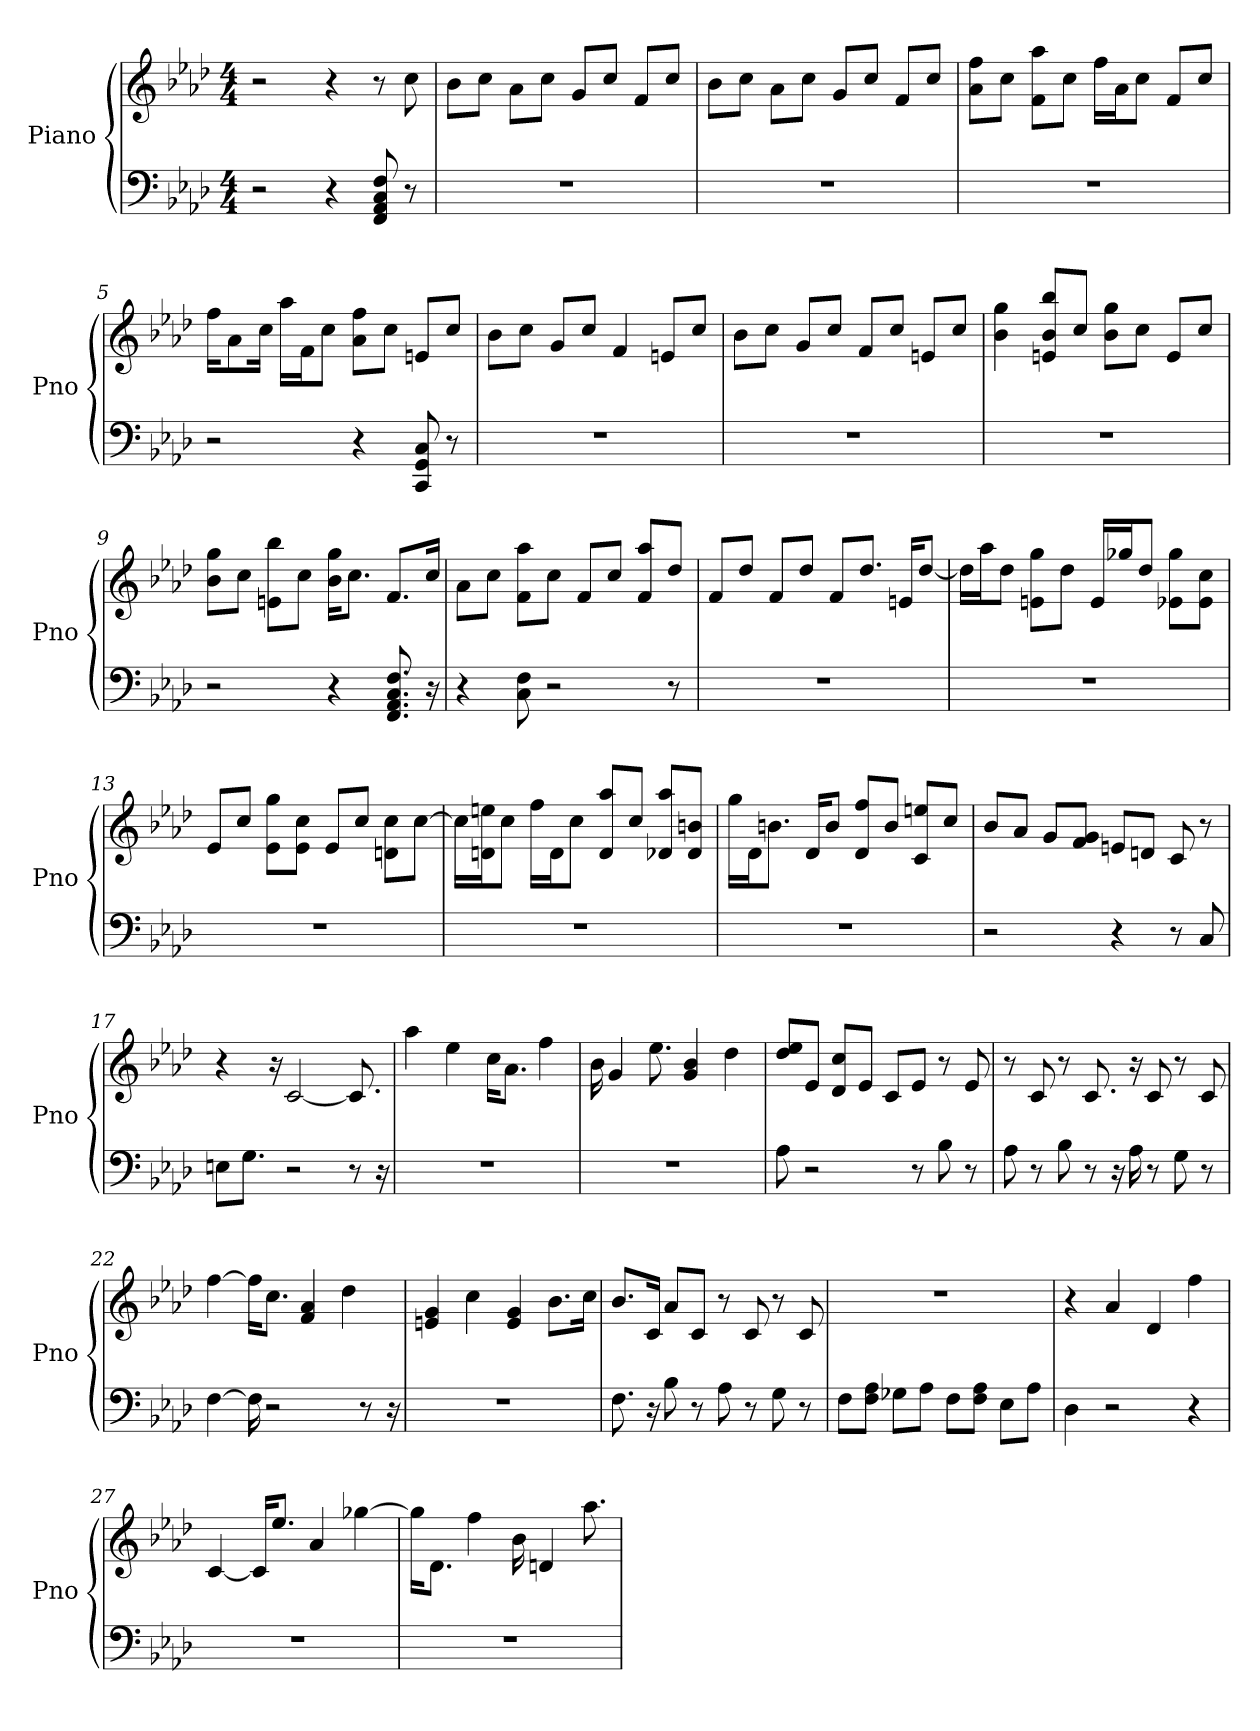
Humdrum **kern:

**kern	**kern
*part1	*part1
*staff2	*staff1
*I"Piano	*
*I'Pno	*
*clefF4	*clefG2
*k[b-e-a-d-]	*k[b-e-a-d-]
*A-:	*A-:
*M4/4	*M4/4
*MM194	*MM194
=1	=1
2r	2r
4r	4r
8AA- 8C 8F 8FF	8r
8r	8cc
=2	=2
1r	8b-\L
.	8cc\J
.	8a-\L
.	8cc\J
.	8g/L
.	8cc/J
.	8f/L
.	8cc/J
=3	=3
1r	8b-\L
.	8cc\J
.	8a-\L
.	8cc\J
.	8g/L
.	8cc/J
.	8f/L
.	8cc/J
=4	=4
1r	8a-\ 8ff\L
.	8cc\J
.	8aa-\ 8f\L
.	8cc\J
.	16ff\LL
.	16a-\J
.	8cc\J
.	8f/L
.	8cc/J
=5	=5
2r	16ff\KL
.	8a-\
.	16cc\Jk
.	16aa-\LL
.	16f\J
.	8cc\J
4r	8a-\ 8ff\L
.	8cc\J
8GG 8C 8CC	8e/L
8r	8cc/J
=6	=6
1r	8b-\L
.	8cc\J
.	8g/L
.	8cc/J
.	4f
.	8e/L
.	8cc/J
=7	=7
1r	8b-\L
.	8cc\J
.	8g/L
.	8cc/J
.	8f/L
.	8cc/J
.	8e/L
.	8cc/J
=8	=8
1r	4gg 4b-
.	8e/ 8bb-/ 8b-/L
.	8cc/J
.	8b-\ 8gg\L
.	8cc\J
.	8e/L
.	8cc/J
=9	=9
2r	8b-\ 8gg\L
.	8cc\J
.	8bb-\ 8e\L
.	8cc\J
4r	16b-\ 16gg\KL
.	8.cc\J
8.FF 8.F 8.C 8.AA-	8.f/L
16r	16cc/Jk
=10	=10
4r	8a-\L
.	8cc\J
8F 8C	8aa-\ 8f\L
2r	8cc\J
.	8f/L
.	8cc/J
.	8f/ 8aa-/L
8r	8dd-/J
=11	=11
1r	8f/L
.	8dd-/J
.	8f/L
.	8dd-/J
.	8f/L
.	8.dd-/J
.	16e/KL
.	[8dd-/J
=12	=12
1r	16dd-\LL]
.	16aa-\J
.	8dd-\J
.	8gg\ 8e\L
.	8dd-\J
.	16e/LL
.	16gg-/J
.	8dd-/J
.	8gg-\ 8e-\L
.	8e-\ 8cc\J
=13	=13
1r	8e-/L
.	8cc/J
.	8gg\ 8e-\L
.	8cc\ 8e-\J
.	8e-/L
.	8cc/J
.	8cc\ 8d\L
.	[8cc\J
=14	=14
1r	16cc\LL]
.	16d\ 16ee\J
.	8cc\J
.	16ff\LL
.	16d\J
.	8cc\J
.	8d/ 8aa-/L
.	8cc/J
.	8d-/ 8aa-/L
.	8d-/ 8b/J
=15	=15
1r	16gg\LL
.	16d-\J
.	8.b\J
.	16d-/KL
.	8b/J
.	8d-/ 8ff/L
.	8b/J
.	8c/ 8ee/L
.	8cc/J
=16	=16
2r	8b-/L
.	8a-/J
.	8g/L
.	8g/ 8f/J
4r	8e/L
.	8d/J
8r	8c
8C	8r
=17	=17
8E\L	4r
8.G\J	.
.	16r
2r	[2c
8r	8.c]
16r	.
=18	=18
1r	4aa-
.	4ee-
.	16cc\KL
.	8.a-\J
.	4ff
=19	=19
1r	16b-
.	4g
.	8.ee-
.	4b- 4g
.	4dd-
=20	=20
8A-	8ee-/ 8dd-/L
2r	8e-/J
.	8cc/ 8d-/L
.	8e-/J
.	8c/L
8r	8e-/J
8B-	8r
8r	8e-
=21	=21
8A-	8r
8r	8c
8B-	8r
8r	8.c
16r	.
16A-	16r
8r	8c
8G	8r
8r	8c
=22	=22
[4F	[4ff
16F]	16ff\KL]
2r	8.cc\J
.	4a- 4f
.	4dd-
8r	.
16r	.
=23	=23
1r	4e 4g
.	4cc
.	4g 4e
.	8.b-\L
.	16cc\Jk
=24	=24
8.F	8.b-/L
16r	16c/Jk
8B-	8a-/L
8r	8c/J
8A-	8r
8r	8c
8G	8r
8r	8c
=25	=25
8F\L	1r
8A-\ 8F\J	.
8G-\L	.
8A-\J	.
8F\L	.
8F\ 8A-\J	.
8E-\L	.
8A-\J	.
=26	=26
4D-	4r
2r	4a-
.	4d-
4r	4ff
=27	=27
1r	[4c
.	16c/KL]
.	8.ee-/J
.	4a-
.	[4gg-
=28	=28
1r	16gg-\KL]
.	8.d-\J
.	4ff
.	16b-
.	4d
.	8.aa-
=	=
*-	*-
